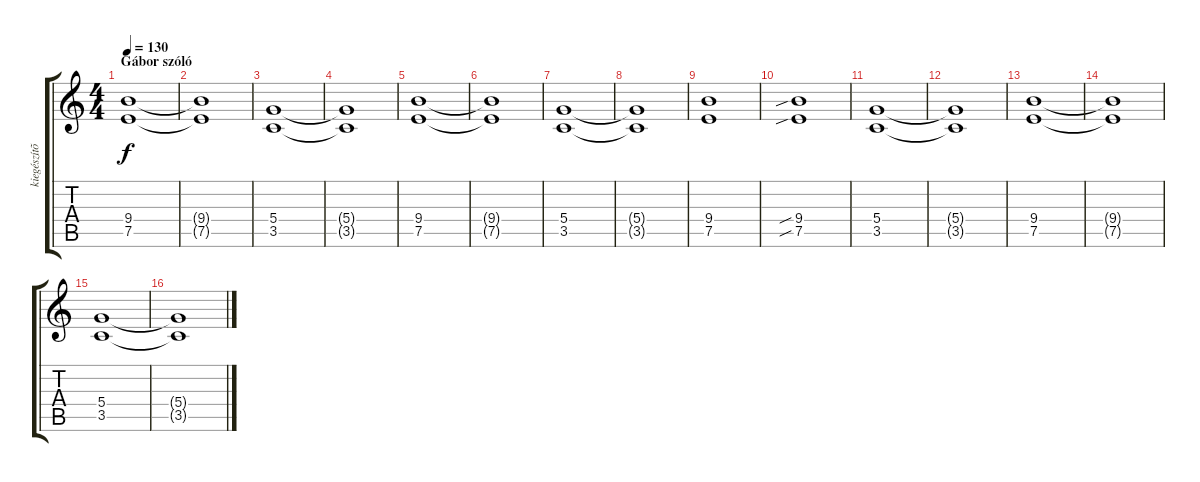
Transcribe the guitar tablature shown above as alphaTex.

\track ("kiegészítõ gitár" "kiegészítõ") {instrument distortionguitar}
\staff {score tabs}
\tuning (E4 B3 G3 D3 A2 E2) {hide}
\ts (4 4)
\section ("" "Gábor szóló")
\tempo 130
\clef g2
\ks c
(9.4 7.5).1{dy f} |
(9.4{t} 7.5{t}).1 |
(5.4 3.5).1 |
(5.4{t} 3.5{t}).1 |
(9.4 7.5).1 |
(9.4{t} 7.5{t}).1 |
(5.4 3.5).1 |
(5.4{t} 3.5{t}).1 |
(9.4 7.5).1 |
(9.4{sib} 7.5{sib}).1 |
(5.4 3.5).1 |
(5.4{t} 3.5{t}).1 |
(9.4 7.5).1 |
(9.4{t} 7.5{t}).1 |
(5.4 3.5).1{volume 3} |
(5.4{t} 3.5{t}).1
